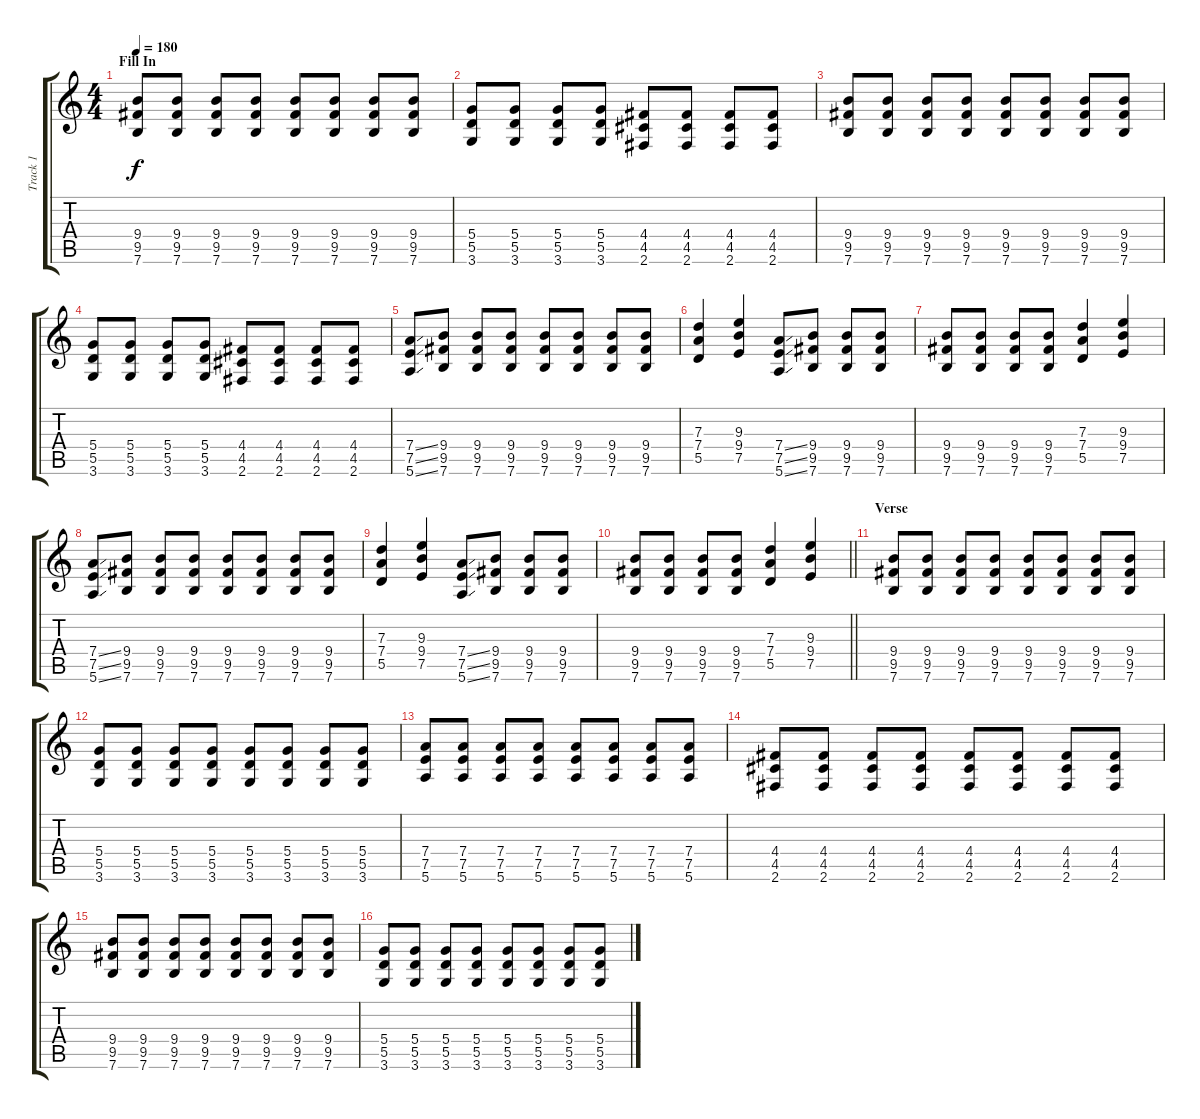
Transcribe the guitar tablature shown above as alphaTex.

\track ("Track 1" "Track 1") {instrument distortionguitar}
\staff {score tabs}
\tuning (E4 B3 G3 D3 A2 E2) {hide}
\ts (4 4)
\section ("" "Fill In")
\tempo 180
\clef g2
\ks c
(9.4 9.5 7.6).8{dy f} (9.4 9.5 7.6).8 (9.4 9.5 7.6).8 (9.4 9.5 7.6).8 (9.4 9.5 7.6).8 (9.4 9.5 7.6).8 (9.4 9.5 7.6).8 (9.4 9.5 7.6).8 |
(5.4 5.5 3.6).8 (5.4 5.5 3.6).8 (5.4 5.5 3.6).8 (5.4 5.5 3.6).8 (4.4 4.5 2.6).8 (4.4 4.5 2.6).8 (4.4 4.5 2.6).8 (4.4 4.5 2.6).8 |
(9.4 9.5 7.6).8 (9.4 9.5 7.6).8 (9.4 9.5 7.6).8 (9.4 9.5 7.6).8 (9.4 9.5 7.6).8 (9.4 9.5 7.6).8 (9.4 9.5 7.6).8 (9.4 9.5 7.6).8 |
(5.4 5.5 3.6).8 (5.4 5.5 3.6).8 (5.4 5.5 3.6).8 (5.4 5.5 3.6).8 (4.4 4.5 2.6).8 (4.4 4.5 2.6).8 (4.4 4.5 2.6).8 (4.4 4.5 2.6).8 |
(7.4{ss} 7.5{ss} 5.6{ss}).8 (9.4 9.5 7.6).8 (9.4 9.5 7.6).8 (9.4 9.5 7.6).8 (9.4 9.5 7.6).8 (9.4 9.5 7.6).8 (9.4 9.5 7.6).8 (9.4 9.5 7.6).8 |
(7.3 7.4 5.5).4 (9.3 9.4 7.5).4 (7.4{ss} 7.5{ss} 5.6{ss}).8 (9.4 9.5 7.6).8 (9.4 9.5 7.6).8 (9.4 9.5 7.6).8 |
(9.4 9.5 7.6).8 (9.4 9.5 7.6).8 (9.4 9.5 7.6).8 (9.4 9.5 7.6).8 (7.3 7.4 5.5).4 (9.3 9.4 7.5).4 |
(7.4{ss} 7.5{ss} 5.6{ss}).8 (9.4 9.5 7.6).8 (9.4 9.5 7.6).8 (9.4 9.5 7.6).8 (9.4 9.5 7.6).8 (9.4 9.5 7.6).8 (9.4 9.5 7.6).8 (9.4 9.5 7.6).8 |
(7.3 7.4 5.5).4 (9.3 9.4 7.5).4 (7.4{ss} 7.5{ss} 5.6{ss}).8 (9.4 9.5 7.6).8 (9.4 9.5 7.6).8 (9.4 9.5 7.6).8 |
\barLineRight lightlight
(9.4 9.5 7.6).8 (9.4 9.5 7.6).8 (9.4 9.5 7.6).8 (9.4 9.5 7.6).8 (7.3 7.4 5.5).4 (9.3 9.4 7.5).4 |
\section ("" "Verse")
(9.4 9.5 7.6).8 (9.4 9.5 7.6).8 (9.4 9.5 7.6).8 (9.4 9.5 7.6).8 (9.4 9.5 7.6).8 (9.4 9.5 7.6).8 (9.4 9.5 7.6).8 (9.4 9.5 7.6).8 |
(5.4 5.5 3.6).8 (5.4 5.5 3.6).8 (5.4 5.5 3.6).8 (5.4 5.5 3.6).8 (5.4 5.5 3.6).8 (5.4 5.5 3.6).8 (5.4 5.5 3.6).8 (5.4 5.5 3.6).8 |
(7.4 7.5 5.6).8 (7.4 7.5 5.6).8 (7.4 7.5 5.6).8 (7.4 7.5 5.6).8 (7.4 7.5 5.6).8 (7.4 7.5 5.6).8 (7.4 7.5 5.6).8 (7.4 7.5 5.6).8 |
(4.4 4.5 2.6).8 (4.4 4.5 2.6).8 (4.4 4.5 2.6).8 (4.4 4.5 2.6).8 (4.4 4.5 2.6).8 (4.4 4.5 2.6).8 (4.4 4.5 2.6).8 (4.4 4.5 2.6).8 |
(9.4 9.5 7.6).8 (9.4 9.5 7.6).8 (9.4 9.5 7.6).8 (9.4 9.5 7.6).8 (9.4 9.5 7.6).8 (9.4 9.5 7.6).8 (9.4 9.5 7.6).8 (9.4 9.5 7.6).8 |
(5.4 5.5 3.6).8 (5.4 5.5 3.6).8 (5.4 5.5 3.6).8 (5.4 5.5 3.6).8 (5.4 5.5 3.6).8 (5.4 5.5 3.6).8 (5.4 5.5 3.6).8 (5.4 5.5 3.6).8
